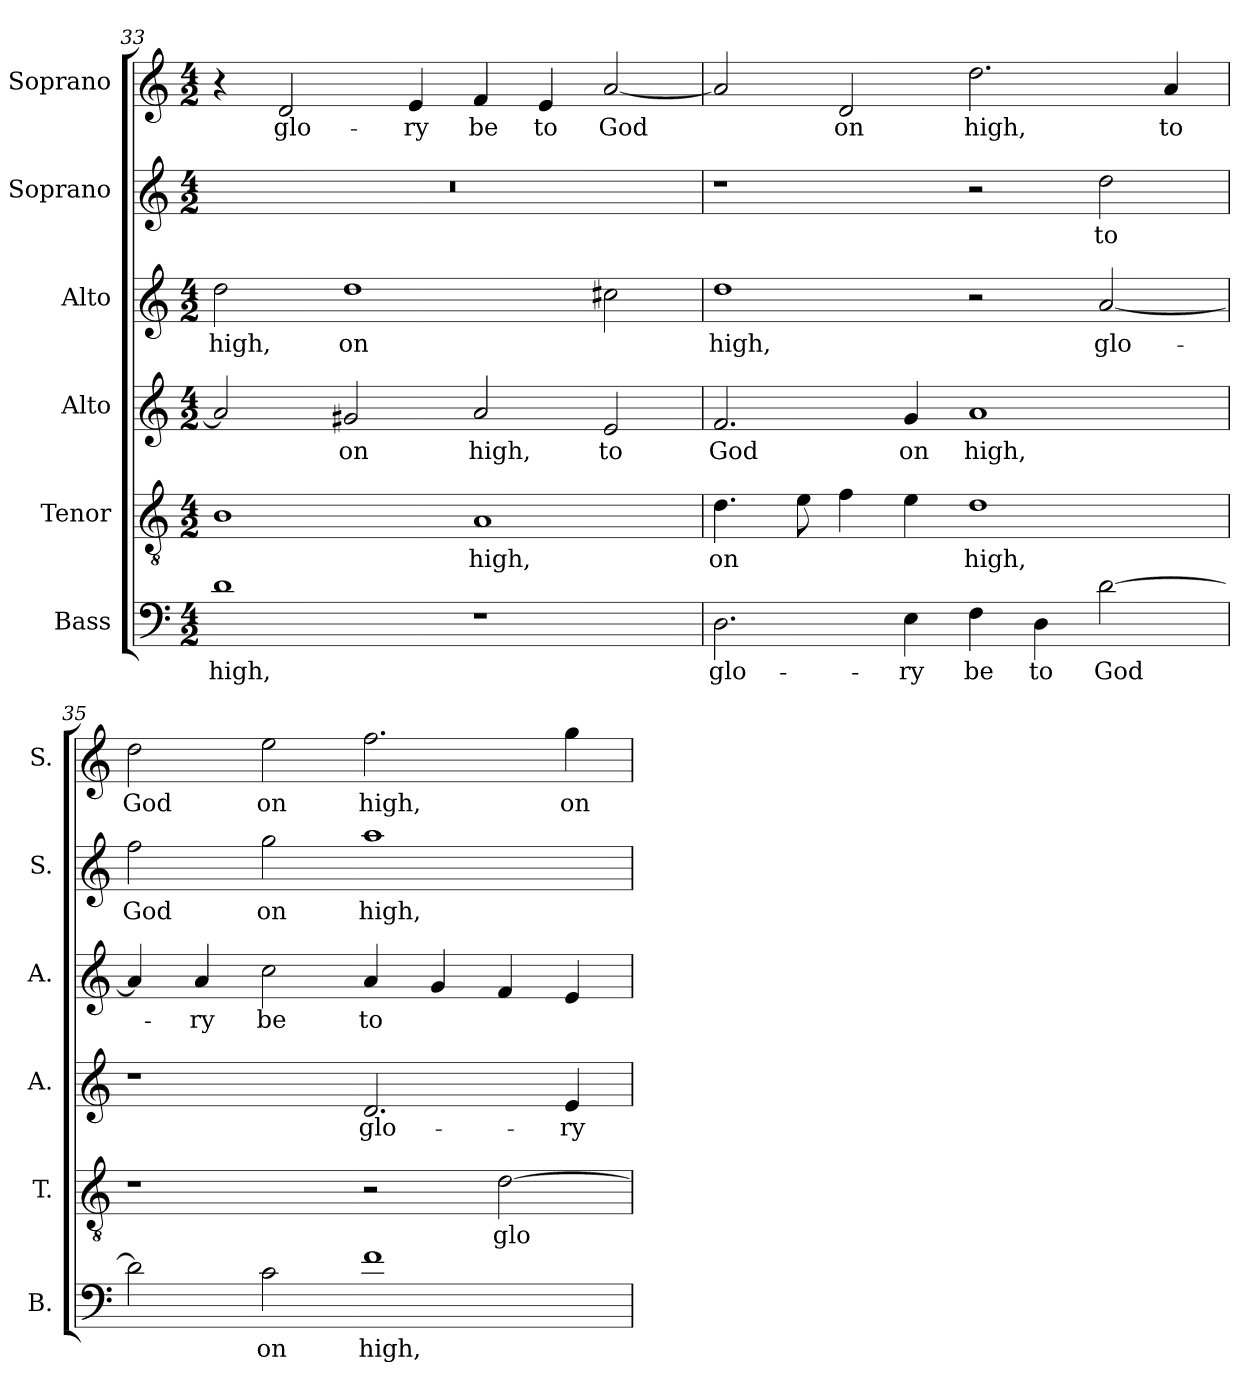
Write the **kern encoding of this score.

**kern	**text	**kern	**text	**kern	**text	**kern	**text	**kern	**text	**kern	**text
*part6	*part6	*part5	*part5	*part4	*part4	*part3	*part3	*part2	*part2	*part1	*part1
*staff6	*staff6	*staff5	*staff5	*staff4	*staff4	*staff3	*staff3	*staff2	*staff2	*staff1	*staff1
*I"Bass	*	*I"Tenor	*	*I"Alto	*	*I"Alto	*	*I"Soprano	*	*I"Soprano	*
*I'B.	*	*I'T.	*	*I'A.	*	*I'A.	*	*I'S.	*	*I'S.	*
!!LO:LB:g=z
*clefF4	*	*clefGv2	*	*clefG2	*	*clefG2	*	*clefG2	*	*clefG2	*
*	*	*ITrd7c12	*	*	*	*	*	*	*	*	*
*k[]	*	*k[]	*	*k[]	*	*k[]	*	*k[]	*	*k[]	*
*C:	*	*C:	*	*C:	*	*C:	*	*C:	*	*C:	*
*M4/2	*	*M4/2	*	*M4/2	*	*M4/2	*	*M4/2	*	*M4/2	*
=33	=33	=33	=33	=33	=33	=33	=33	=33	=33	=33	=33
!	!LO:LY:b:color=#000000	!	!	!	!	!	!	!	!	!	!
!	!	!	!	!	!	!	!LO:LY:b:color=#000000	!LO:N:vis=1	!	!	!
1di	high,	1BBi	.	2ai/]	.	2ddi\	high,	0r	.	4r	.
!	!	!	!	!	!	!	!	!	!	!	!LO:LY:b:color=#000000
.	.	.	.	.	.	.	.	.	.	2di/	glo-
!	!	!	!	!	!LO:LY:b:color=#000000	!	!	!	!	!	!
!	!	!	!	!	!	!	!LO:LY:b:color=#000000	!	!	!	!
.	.	.	.	2g#Xi/	on	1ddi	on	.	.	.	.
!	!	!	!	!	!	!	!	!	!	!	!LO:LY:b:color=#000000
.	.	.	.	.	.	.	.	.	.	4ei/	-ry
!	!	!	!LO:LY:b:color=#000000	!	!	!	!	!	!	!	!
!	!	!	!	!	!LO:LY:b:color=#000000	!	!	!	!	!	!
!	!	!	!	!	!	!	!	!	!	!	!LO:LY:b:color=#000000
1r	.	1AAi	high,	2ai/	high,	.	.	.	.	4fi/	be
!	!	!	!	!	!	!	!	!	!	!	!LO:LY:b:color=#000000
.	.	.	.	.	.	.	.	.	.	4ei/	to
!	!	!	!	!	!LO:LY:b:color=#000000	!	!	!	!	!	!
!	!	!	!	!	!	!	!	!	!	!	!LO:LY:b:color=#000000
.	.	.	.	2ei/	to	2cc#Xi\	.	.	.	[2ai/	God
=34	=34	=34	=34	=34	=34	=34	=34	=34	=34	=34	=34
!	!LO:LY:b:color=#000000	!	!	!	!	!	!	!	!	!	!
!	!	!	!LO:LY:b:color=#000000	!	!	!	!	!	!	!	!
!	!	!	!	!	!LO:LY:b:color=#000000	!	!	!	!	!	!
!	!	!	!	!	!	!	!LO:LY:b:color=#000000	!	!	!	!
2.Di\	glo-	4.Di\	on	2.fi/	God	1ddi	high,	1r	.	2ai/]	.
.	.	8Ei\	.	.	.	.	.	.	.	.	.
!	!	!	!	!	!	!	!	!	!	!	!LO:LY:b:color=#000000
.	.	4Fi\	.	.	.	.	.	.	.	2di/	on
!	!LO:LY:b:color=#000000	!	!	!	!	!	!	!	!	!	!
!	!	!	!	!	!LO:LY:b:color=#000000	!	!	!	!	!	!
4Ei\	-ry	4Ei\	.	4gi/	on	.	.	.	.	.	.
!	!LO:LY:b:color=#000000	!	!	!	!	!	!	!	!	!	!
!	!	!	!LO:LY:b:color=#000000	!	!	!	!	!	!	!	!
!	!	!	!	!	!LO:LY:b:color=#000000	!	!	!	!	!	!
!	!	!	!	!	!	!	!	!	!	!	!LO:LY:b:color=#000000
4Fi\	be	1Di	high,	1ai	high,	2r	.	2r	.	2.ddi\	high,
!	!LO:LY:b:color=#000000	!	!	!	!	!	!	!	!	!	!
4Di\	to	.	.	.	.	.	.	.	.	.	.
!	!LO:LY:b:color=#000000	!	!	!	!	!	!	!	!	!	!
!	!	!	!	!	!	!	!LO:LY:b:color=#000000	!	!	!	!
!	!	!	!	!	!	!	!	!	!LO:LY:b:color=#000000	!	!
[2di\	God	.	.	.	.	[2ai/	glo-	2ddi\	to	.	.
!	!	!	!	!	!	!	!	!	!	!	!LO:LY:b:color=#000000
.	.	.	.	.	.	.	.	.	.	4ai/	to
=35	=35	=35	=35	=35	=35	=35	=35	=35	=35	=35	=35
!	!	!	!	!	!	!	!	!	!LO:LY:b:color=#000000	!	!
!	!	!	!	!	!	!	!	!	!	!	!LO:LY:b:color=#000000
2di\]	.	1r	.	1r	.	4ai/]	.	2ffi\	God	2ddi\	God
!	!	!	!	!	!	!	!LO:LY:b:color=#000000	!	!	!	!
.	.	.	.	.	.	4ai/	-ry	.	.	.	.
!	!LO:LY:b:color=#000000	!	!	!	!	!	!	!	!	!	!
!	!	!	!	!	!	!	!LO:LY:b:color=#000000	!	!	!	!
!	!	!	!	!	!	!	!	!	!LO:LY:b:color=#000000	!	!
!	!	!	!	!	!	!	!	!	!	!	!LO:LY:b:color=#000000
2ci\	on	.	.	.	.	2cci\	be	2ggi\	on	2eei\	on
!	!LO:LY:b:color=#000000	!	!	!	!	!	!	!	!	!	!
!	!	!	!	!	!LO:LY:b:color=#000000	!	!	!	!	!	!
!	!	!	!	!	!	!	!LO:LY:b:color=#000000	!	!	!	!
!	!	!	!	!	!	!	!	!	!LO:LY:b:color=#000000	!	!
!	!	!	!	!	!	!	!	!	!	!	!LO:LY:b:color=#000000
1fi	high,	2r	.	2.di/	glo-	4ai/	to	1aai	high,	2.ffi\	high,
.	.	.	.	.	.	4gi/	.	.	.	.	.
!	!	!	!LO:LY:b:color=#000000	!	!	!	!	!	!	!	!
.	.	[2Di\	glo-	.	.	4fi/	.	.	.	.	.
!	!	!	!	!	!LO:LY:b:color=#000000	!	!	!	!	!	!
!	!	!	!	!	!	!	!	!	!	!	!LO:LY:b:color=#000000
.	.	.	.	4ei/	-ry	4ei/	.	.	.	4ggi\	on
=	=	=	=	=	=	=	=	=	=	=	=
*-	*-	*-	*-	*-	*-	*-	*-	*-	*-	*-	*-
